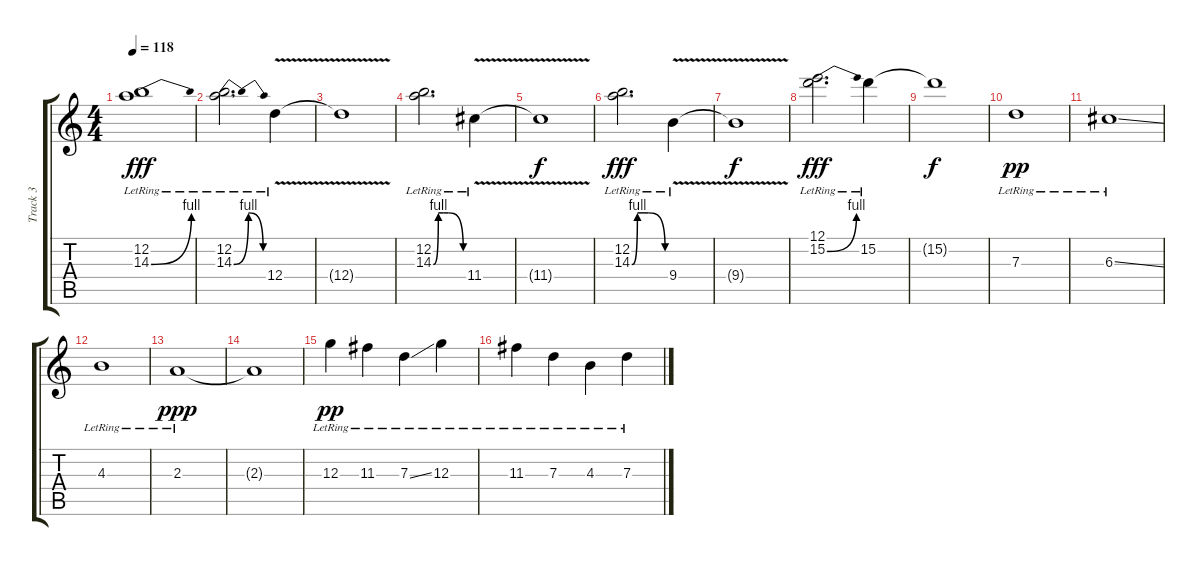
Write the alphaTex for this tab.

\track ("Track 3" "Track 3") {instrument overdrivenguitar}
\staff {score tabs}
\tuning (E4 B3 G3 D3 A2 E2) {hide}
\ts (4 4)
\tempo 118
\clef g2
\ks c
(12.2{lr} 14.3{be (bend 0 0 60 4) lr}).1{dy fff volume 16} |
(12.2{lr} 14.3{be (bendrelease 0 0 10 4 30 4 60 0) lr}).2{d} 12.4{v lr}.4 |
12.4{t}.1 |
(12.2{lr} 14.3{be (custom 0 0 10 4 20 4 30 4 60 0) lr}).2{d} 11.4{v lr}.4 |
11.4{t}.1{dy f} |
(12.2{lr} 14.3{be (custom 0 0 10 4 20 4 30 4 60 0) lr}).2{d dy fff} 9.4{v lr}.4 |
9.4{t}.1{dy f} |
(12.1{lr} 15.2{be (bend 0 0 60 4) lr}).2{d dy fff} 15.2{lr}.4 |
15.2{t}.1{dy f} |
7.3{lr}.1{dy pp} |
6.3{ss lr}.1 |
4.3{lr}.1 |
2.3{lr}.1{dy ppp} |
2.3{t}.1 |
12.3{lr}.4{dy pp} 11.3{lr}.4 7.3{ss lr}.4 12.3{lr}.4 |
11.3{lr}.4 7.3{lr}.4 4.3{lr}.4 7.3{lr}.4
